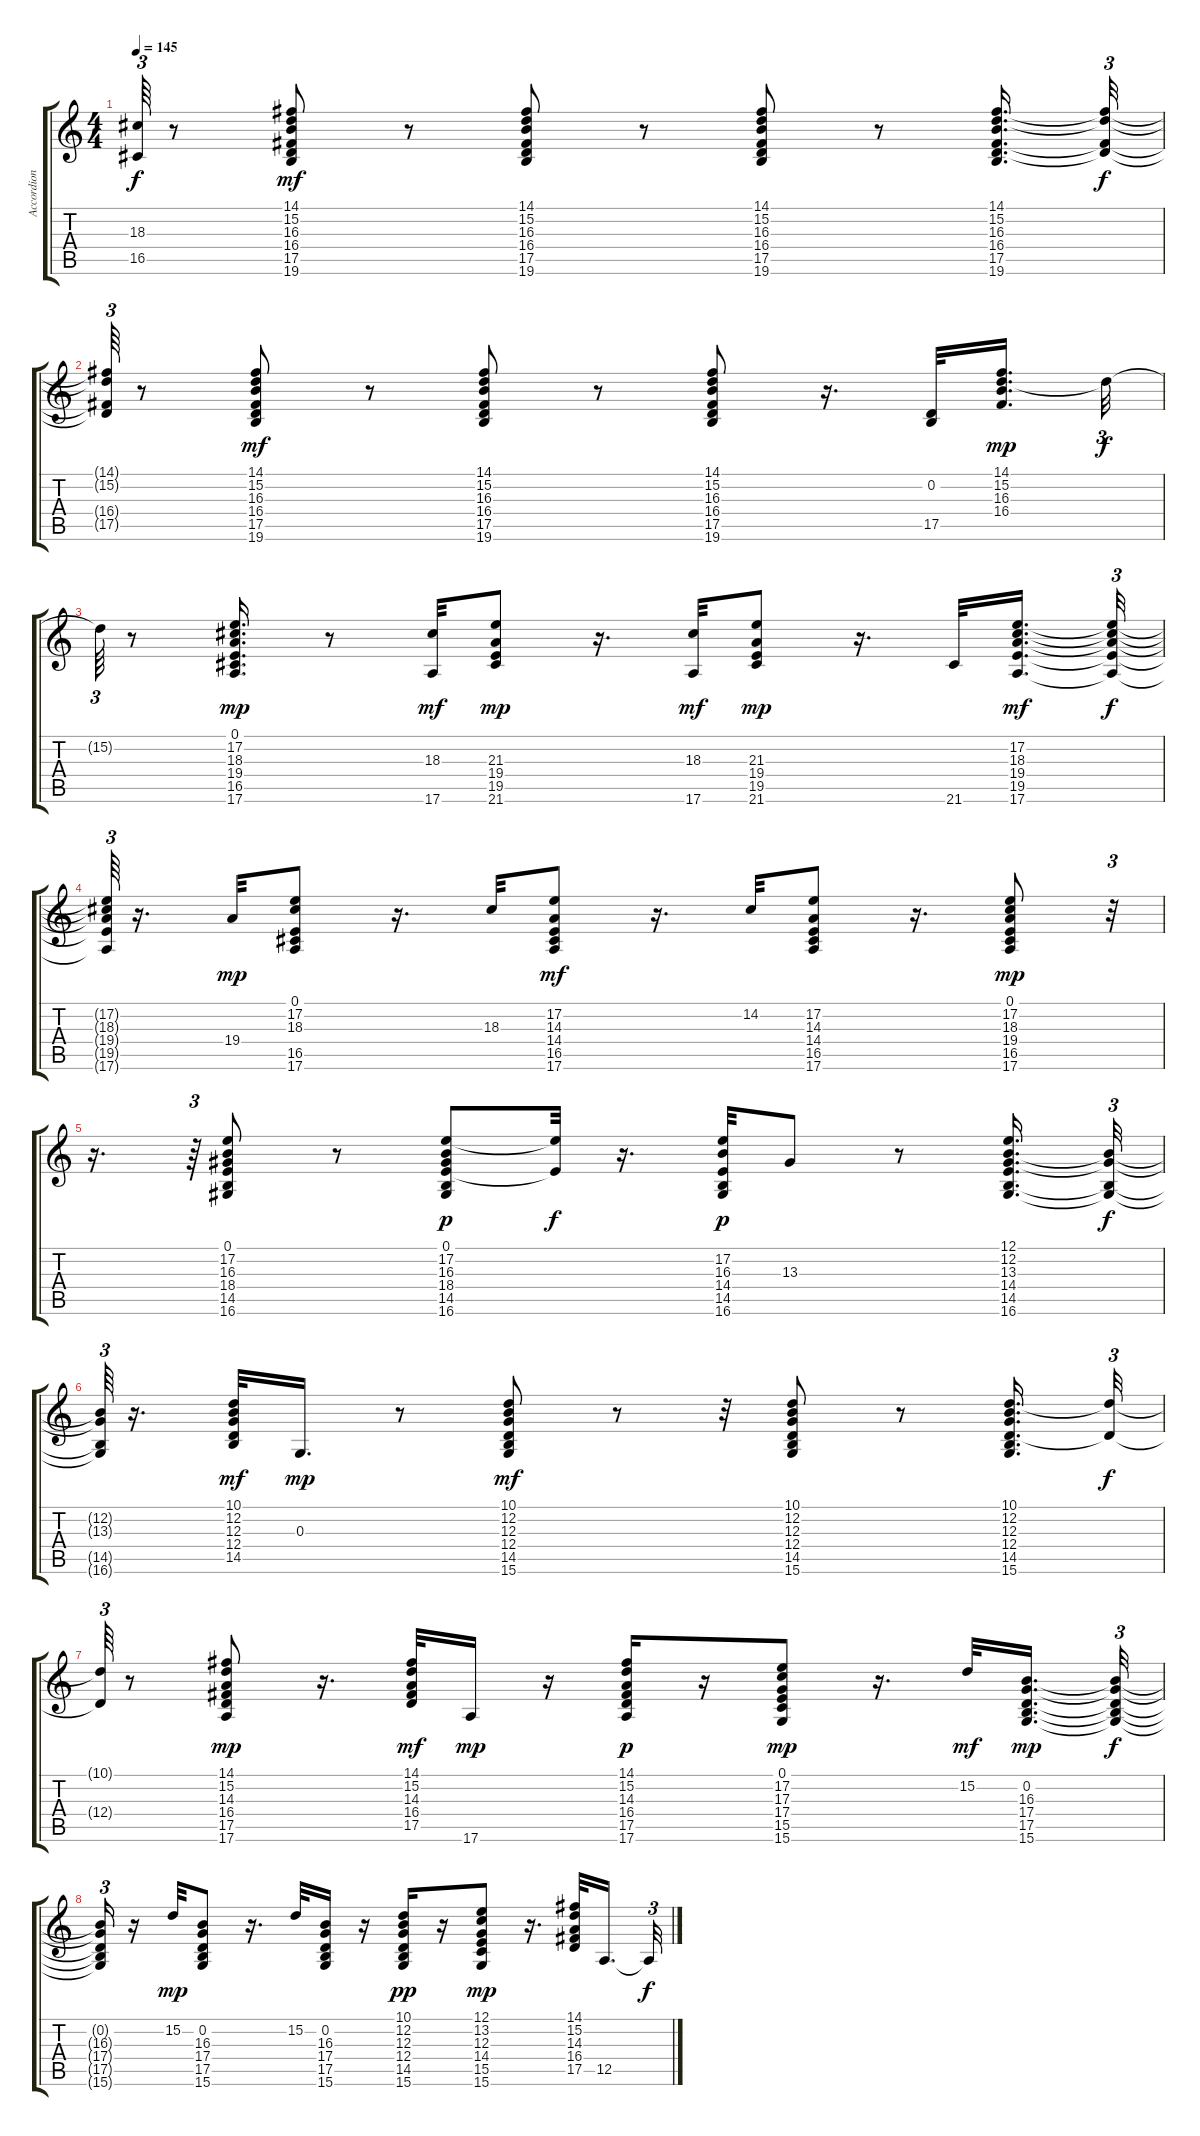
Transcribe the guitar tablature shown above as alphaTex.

\track ("Accordion" "Accordion") {instrument accordion}
\staff {score tabs}
\tuning (E4 B3 G3 D3 A2 E2) {hide}
\ts (4 4)
\tempo 145
\clef g2
\ks c
(18.3{t} 16.5{t}).64{tu (3 2) dy f} r.8 (14.1 15.2 16.3 16.4 17.5 19.6).8{dy mf} r.8 (14.1 15.2 16.3 16.4 17.5 19.6).8 r.8 (14.1 15.2 16.3 16.4 17.5 19.6).8 r.8 (14.1 15.2 16.3 16.4 17.5 19.6).16{d} (14.1{t} 15.2{t} 16.4{t} 17.5{t}).32{tu (3 2) dy f} |
(14.1{t} 15.2{t} 16.4{t} 17.5{t}).64{tu (3 2)} r.8 (14.1 15.2 16.3 16.4 17.5 19.6).8{dy mf} r.8 (14.1 15.2 16.3 16.4 17.5 19.6).8 r.8 (14.1 15.2 16.3 16.4 17.5 19.6).8 r.16{d} (0.2 17.5).32 (14.1 15.2 16.3 16.4).16{d dy mp} 15.2{t}.32{tu (3 2) dy f} |
15.2{t}.64{tu (3 2)} r.8 (0.1 17.2 18.3 19.4 16.5 17.6).16{d dy mp} r.8 (18.3 17.6).32{dy mf} (21.3 19.4 19.5 21.6).8{dy mp} r.16{d} (18.3 17.6).32{dy mf} (21.3 19.4 19.5 21.6).8{dy mp} r.16{d} 21.6.32 (17.2 18.3 19.4 19.5 17.6).16{d dy mf} (17.2{t} 18.3{t} 19.4{t} 19.5{t} 17.6{t}).32{tu (3 2) dy f} |
(17.2{t} 18.3{t} 19.4{t} 19.5{t} 17.6{t}).64{tu (3 2)} r.16{d} 19.4.32{dy mp} (0.1 17.2 18.3 16.5 17.6).8 r.16{d} 18.3.32 (17.2 14.3 14.4 16.5 17.6).8{dy mf} r.16{d} 14.2.32 (17.2 14.3 14.4 16.5 17.6).8 r.16{d} (0.1 17.2 18.3 19.4 16.5 17.6).8{dy mp} r.32{tu (3 2)} |
r.16{d} r.64{tu (3 2)} (0.1 17.2 16.3 18.4 14.5 16.6).8 r.8 (0.1 17.2 16.3 18.4 14.5 16.6).8{dy p} (0.1{t} 17.2{t}).32{dy f} r.16{d} (17.2 16.3 14.4 14.5 16.6).32{dy p} 13.3.8 r.8 (12.1 12.2 13.3 14.4 14.5 16.6).16{d} (12.2{t} 13.3{t} 14.5{t} 16.6{t}).32{tu (3 2) dy f} |
(12.2{t} 13.3{t} 14.5{t} 16.6{t}).64{tu (3 2)} r.16{d} (10.1 12.2 12.3 12.4 14.5).32{dy mf} 0.3.16{d dy mp} r.8 (10.1 12.2 12.3 12.4 14.5 15.6).8{dy mf} r.8 r.32 (10.1 12.2 12.3 12.4 14.5 15.6).8 r.8 (10.1 12.2 12.3 12.4 14.5 15.6).16{d} (10.1{t} 12.4{t}).32{tu (3 2) dy f} |
(10.1{t} 12.4{t}).64{tu (3 2)} r.8 (14.1 15.2 14.3 16.4 17.5 17.6).8{dy mp} r.16{d} (14.1 15.2 14.3 16.4 17.5).32{dy mf} 17.6.16{dy mp} r.16 (14.1 15.2 14.3 16.4 17.5 17.6).16{dy p} r.16 (0.1 17.2 17.3 17.4 15.5 15.6).8{dy mp} r.16{d} 15.2.32{dy mf} (0.2 16.3 17.4 17.5 15.6).16{d dy mp} (0.2{t} 16.3{t} 17.4{t} 17.5{t} 15.6{t}).32{tu (3 2) dy f} |
(0.2{t} 16.3{t} 17.4{t} 17.5{t} 15.6{t}).16{tu (3 2)} r.16 15.2.32{dy mp} (0.2 16.3 17.4 17.5 15.6).8 r.16{d} 15.2.32 (0.2 16.3 17.4 17.5 15.6).16 r.16 (10.1 12.2 12.3 12.4 14.5 15.6).16{dy pp} r.16 (12.1 13.2 12.3 14.4 15.5 15.6).8{dy mp} r.16{d} (14.1 15.2 14.3 16.4 17.5).32 12.5.16{d} 12.5{t}.32{tu (3 2) dy f}
